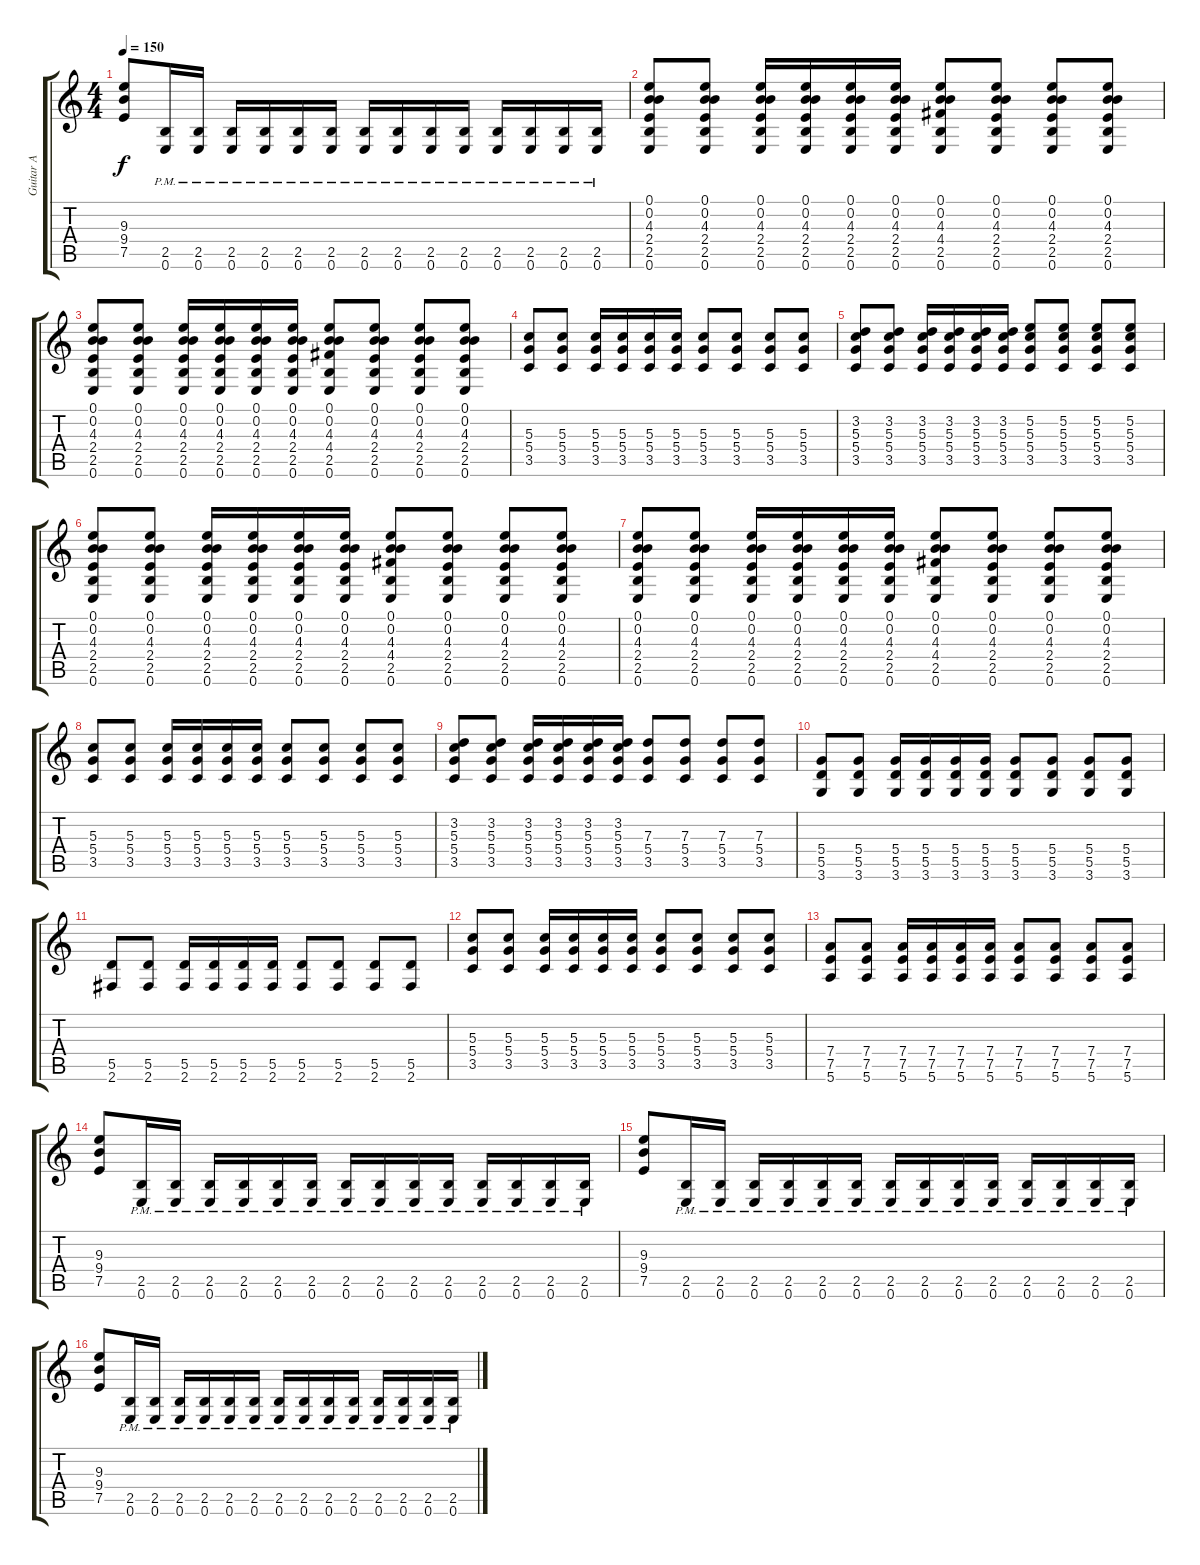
\track ("Guitar A" "Guitar A") {instrument overdrivenguitar}
\staff {score tabs}
\tuning (E4 B3 G3 D3 A2 E2) {hide}
\ts (4 4)
\tempo 150
\clef g2
\ks c
(9.3 9.4 7.5).8{dy f} (2.5{pm} 0.6{pm}).16 (2.5{pm} 0.6{pm}).16 (2.5{pm} 0.6{pm}).16 (2.5{pm} 0.6{pm}).16 (2.5{pm} 0.6{pm}).16 (2.5{pm} 0.6{pm}).16 (2.5{pm} 0.6{pm}).16 (2.5{pm} 0.6{pm}).16 (2.5{pm} 0.6{pm}).16 (2.5{pm} 0.6{pm}).16 (2.5{pm} 0.6{pm}).16 (2.5{pm} 0.6{pm}).16 (2.5{pm} 0.6{pm}).16 (2.5{pm} 0.6{pm}).16 |
(0.1 0.2 4.3 2.4 2.5 0.6).8 (0.1 0.2 4.3 2.4 2.5 0.6).8 (0.1 0.2 4.3 2.4 2.5 0.6).16 (0.1 0.2 4.3 2.4 2.5 0.6).16 (0.1 0.2 4.3 2.4 2.5 0.6).16 (0.1 0.2 4.3 2.4 2.5 0.6).16 (0.1 0.2 4.3 4.4 2.5 0.6).8 (0.1 0.2 4.3 2.4 2.5 0.6).8 (0.1 0.2 4.3 2.4 2.5 0.6).8 (0.1 0.2 4.3 2.4 2.5 0.6).8 |
(0.1 0.2 4.3 2.4 2.5 0.6).8 (0.1 0.2 4.3 2.4 2.5 0.6).8 (0.1 0.2 4.3 2.4 2.5 0.6).16 (0.1 0.2 4.3 2.4 2.5 0.6).16 (0.1 0.2 4.3 2.4 2.5 0.6).16 (0.1 0.2 4.3 2.4 2.5 0.6).16 (0.1 0.2 4.3 4.4 2.5 0.6).8 (0.1 0.2 4.3 2.4 2.5 0.6).8 (0.1 0.2 4.3 2.4 2.5 0.6).8 (0.1 0.2 4.3 2.4 2.5 0.6).8 |
(5.3 5.4 3.5).8 (5.3 5.4 3.5).8 (5.3 5.4 3.5).16 (5.3 5.4 3.5).16 (5.3 5.4 3.5).16 (5.3 5.4 3.5).16 (5.3 5.4 3.5).8 (5.3 5.4 3.5).8 (5.3 5.4 3.5).8 (5.3 5.4 3.5).8 |
(3.2 5.3 5.4 3.5).8 (3.2 5.3 5.4 3.5).8 (3.2 5.3 5.4 3.5).16 (3.2 5.3 5.4 3.5).16 (3.2 5.3 5.4 3.5).16 (3.2 5.3 5.4 3.5).16 (5.2 5.3 5.4 3.5).8 (5.2 5.3 5.4 3.5).8 (5.2 5.3 5.4 3.5).8 (5.2 5.3 5.4 3.5).8 |
(0.1 0.2 4.3 2.4 2.5 0.6).8 (0.1 0.2 4.3 2.4 2.5 0.6).8 (0.1 0.2 4.3 2.4 2.5 0.6).16 (0.1 0.2 4.3 2.4 2.5 0.6).16 (0.1 0.2 4.3 2.4 2.5 0.6).16 (0.1 0.2 4.3 2.4 2.5 0.6).16 (0.1 0.2 4.3 4.4 2.5 0.6).8 (0.1 0.2 4.3 2.4 2.5 0.6).8 (0.1 0.2 4.3 2.4 2.5 0.6).8 (0.1 0.2 4.3 2.4 2.5 0.6).8 |
(0.1 0.2 4.3 2.4 2.5 0.6).8 (0.1 0.2 4.3 2.4 2.5 0.6).8 (0.1 0.2 4.3 2.4 2.5 0.6).16 (0.1 0.2 4.3 2.4 2.5 0.6).16 (0.1 0.2 4.3 2.4 2.5 0.6).16 (0.1 0.2 4.3 2.4 2.5 0.6).16 (0.1 0.2 4.3 4.4 2.5 0.6).8 (0.1 0.2 4.3 2.4 2.5 0.6).8 (0.1 0.2 4.3 2.4 2.5 0.6).8 (0.1 0.2 4.3 2.4 2.5 0.6).8 |
(5.3 5.4 3.5).8 (5.3 5.4 3.5).8 (5.3 5.4 3.5).16 (5.3 5.4 3.5).16 (5.3 5.4 3.5).16 (5.3 5.4 3.5).16 (5.3 5.4 3.5).8 (5.3 5.4 3.5).8 (5.3 5.4 3.5).8 (5.3 5.4 3.5).8 |
(3.2 5.3 5.4 3.5).8 (3.2 5.3 5.4 3.5).8 (3.2 5.3 5.4 3.5).16 (3.2 5.3 5.4 3.5).16 (3.2 5.3 5.4 3.5).16 (3.2 5.3 5.4 3.5).16 (7.3 5.4 3.5).8 (7.3 5.4 3.5).8 (7.3 5.4 3.5).8 (7.3 5.4 3.5).8 |
(5.4 5.5 3.6).8 (5.4 5.5 3.6).8 (5.4 5.5 3.6).16 (5.4 5.5 3.6).16 (5.4 5.5 3.6).16 (5.4 5.5 3.6).16 (5.4 5.5 3.6).8 (5.4 5.5 3.6).8 (5.4 5.5 3.6).8 (5.4 5.5 3.6).8 |
(5.5 2.6).8 (5.5 2.6).8 (5.5 2.6).16 (5.5 2.6).16 (5.5 2.6).16 (5.5 2.6).16 (5.5 2.6).8 (5.5 2.6).8 (5.5 2.6).8 (5.5 2.6).8 |
(5.3 5.4 3.5).8 (5.3 5.4 3.5).8 (5.3 5.4 3.5).16 (5.3 5.4 3.5).16 (5.3 5.4 3.5).16 (5.3 5.4 3.5).16 (5.3 5.4 3.5).8 (5.3 5.4 3.5).8 (5.3 5.4 3.5).8 (5.3 5.4 3.5).8 |
(7.4 7.5 5.6).8 (7.4 7.5 5.6).8 (7.4 7.5 5.6).16 (7.4 7.5 5.6).16 (7.4 7.5 5.6).16 (7.4 7.5 5.6).16 (7.4 7.5 5.6).8 (7.4 7.5 5.6).8 (7.4 7.5 5.6).8 (7.4 7.5 5.6).8 |
(9.3 9.4 7.5).8 (2.5{pm} 0.6{pm}).16 (2.5{pm} 0.6{pm}).16 (2.5{pm} 0.6{pm}).16 (2.5{pm} 0.6{pm}).16 (2.5{pm} 0.6{pm}).16 (2.5{pm} 0.6{pm}).16 (2.5{pm} 0.6{pm}).16 (2.5{pm} 0.6{pm}).16 (2.5{pm} 0.6{pm}).16 (2.5{pm} 0.6{pm}).16 (2.5{pm} 0.6{pm}).16 (2.5{pm} 0.6{pm}).16 (2.5{pm} 0.6{pm}).16 (2.5{pm} 0.6{pm}).16 |
(9.3 9.4 7.5).8 (2.5{pm} 0.6{pm}).16 (2.5{pm} 0.6{pm}).16 (2.5{pm} 0.6{pm}).16 (2.5{pm} 0.6{pm}).16 (2.5{pm} 0.6{pm}).16 (2.5{pm} 0.6{pm}).16 (2.5{pm} 0.6{pm}).16 (2.5{pm} 0.6{pm}).16 (2.5{pm} 0.6{pm}).16 (2.5{pm} 0.6{pm}).16 (2.5{pm} 0.6{pm}).16 (2.5{pm} 0.6{pm}).16 (2.5{pm} 0.6{pm}).16 (2.5{pm} 0.6{pm}).16 |
(9.3 9.4 7.5).8 (2.5{pm} 0.6{pm}).16 (2.5{pm} 0.6{pm}).16 (2.5{pm} 0.6{pm}).16 (2.5{pm} 0.6{pm}).16 (2.5{pm} 0.6{pm}).16 (2.5{pm} 0.6{pm}).16 (2.5{pm} 0.6{pm}).16 (2.5{pm} 0.6{pm}).16 (2.5{pm} 0.6{pm}).16 (2.5{pm} 0.6{pm}).16 (2.5{pm} 0.6{pm}).16 (2.5{pm} 0.6{pm}).16 (2.5{pm} 0.6{pm}).16 (2.5{pm} 0.6{pm}).16
